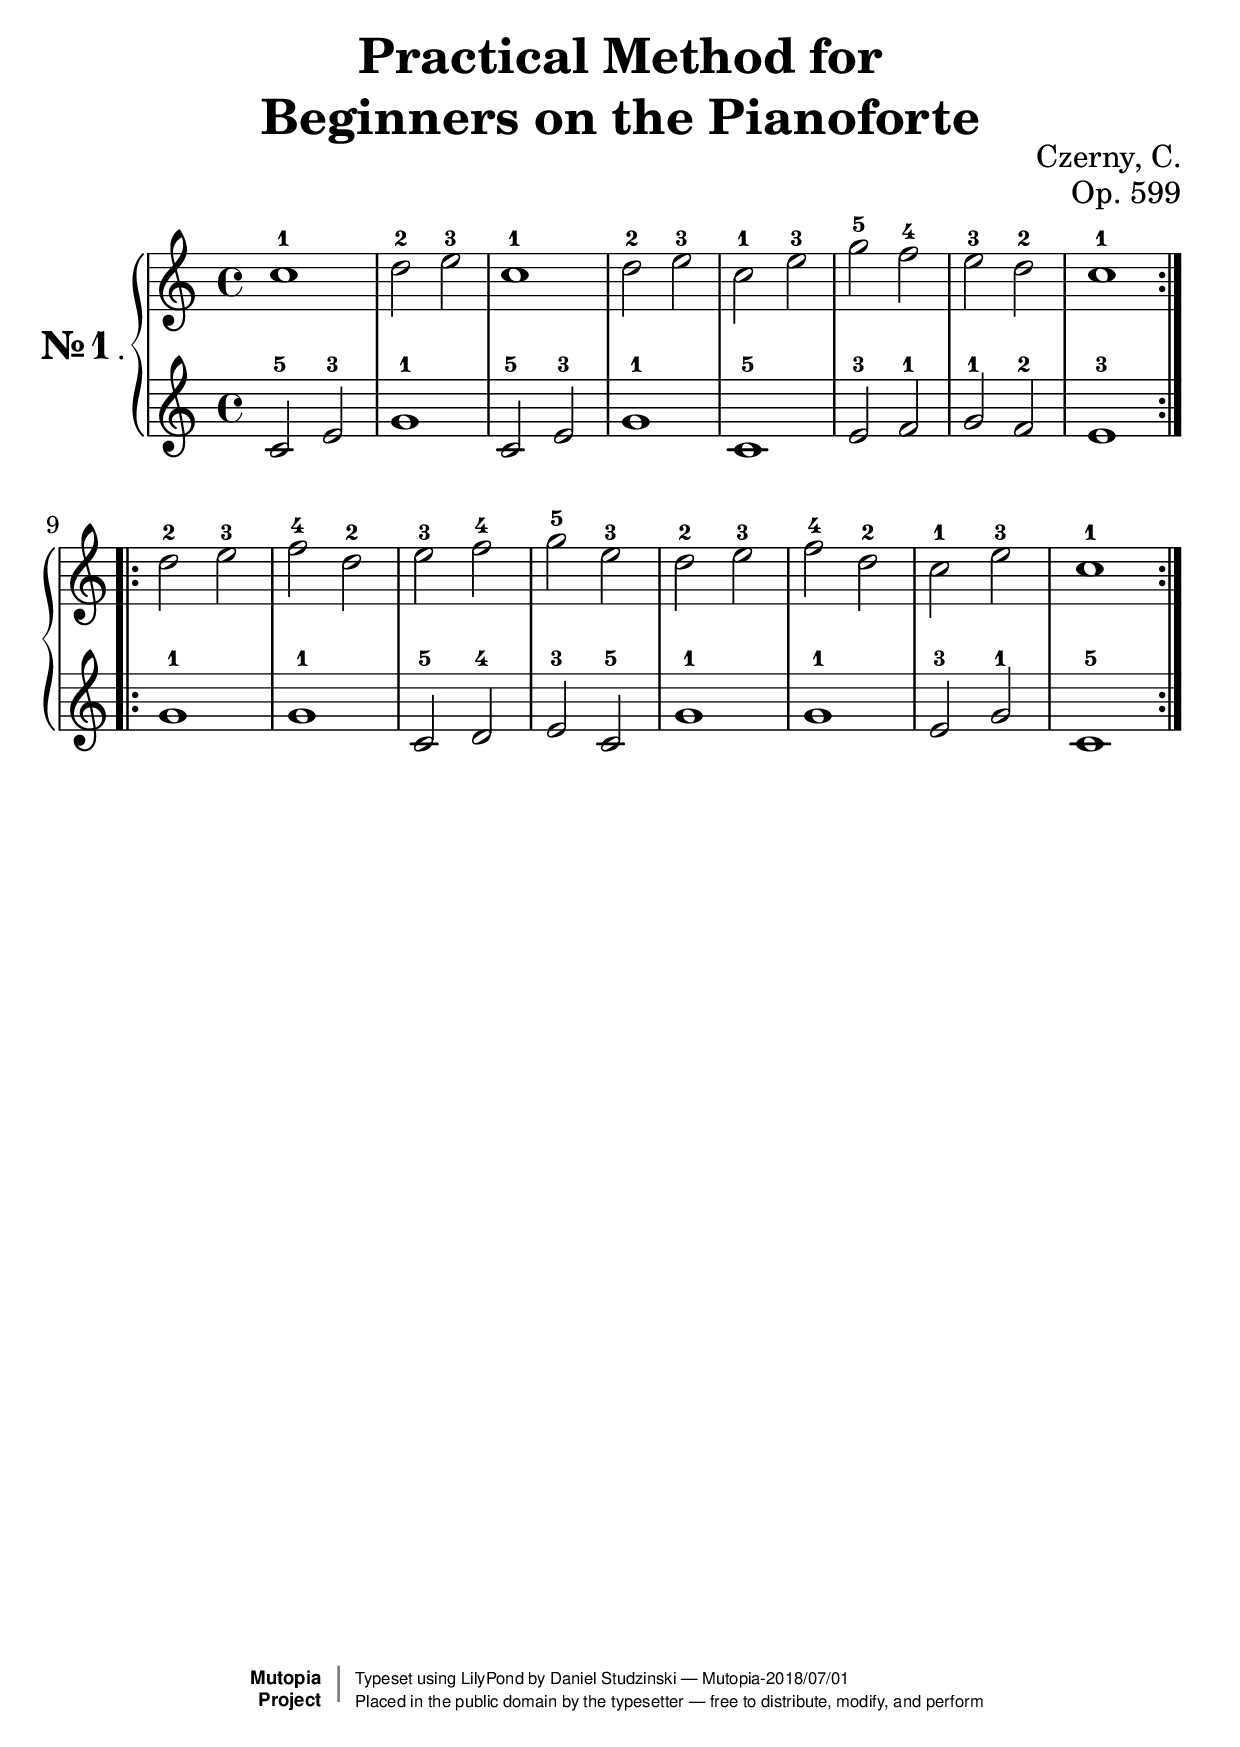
\version "2.19.82"


\include "english.ly"

\header {
    composer            = "Czerny, C."
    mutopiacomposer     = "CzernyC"

    title               = \markup {
      \center-column {
        \line { "Practical Method for"  }
        \line { "Beginners on the Pianoforte" }
        \italic \line {  }
      }
    }
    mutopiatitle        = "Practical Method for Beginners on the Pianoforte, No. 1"

    opus                = "Op. 599"
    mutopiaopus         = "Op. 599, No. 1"
    
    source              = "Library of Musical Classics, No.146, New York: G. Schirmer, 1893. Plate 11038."
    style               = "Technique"
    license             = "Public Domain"
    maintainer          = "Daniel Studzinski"
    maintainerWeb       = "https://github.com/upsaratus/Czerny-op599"
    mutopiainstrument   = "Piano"

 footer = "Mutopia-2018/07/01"
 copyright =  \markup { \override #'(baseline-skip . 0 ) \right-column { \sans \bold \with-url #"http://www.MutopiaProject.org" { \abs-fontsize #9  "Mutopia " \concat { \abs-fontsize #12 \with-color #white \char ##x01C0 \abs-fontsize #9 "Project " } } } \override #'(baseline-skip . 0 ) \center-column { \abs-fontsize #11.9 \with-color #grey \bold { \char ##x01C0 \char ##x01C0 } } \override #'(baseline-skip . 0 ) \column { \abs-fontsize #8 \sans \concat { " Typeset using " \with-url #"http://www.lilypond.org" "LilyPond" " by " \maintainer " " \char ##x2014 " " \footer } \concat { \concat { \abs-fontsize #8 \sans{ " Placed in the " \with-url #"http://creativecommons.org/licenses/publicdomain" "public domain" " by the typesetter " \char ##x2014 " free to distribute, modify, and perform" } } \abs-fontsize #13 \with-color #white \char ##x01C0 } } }
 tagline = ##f
}


%--------Definitions
global = {

  \key c \major
  %\numericTimeSignature 
  \time 4/4
}
#(set-global-staff-size 27)

RHI = \relative c'' {
  \voiceOne
  \clef treble
  \global
   
}  

RHII = \relative c'' {
  \voiceTwo
  \clef treble

\set fingeringOrientations = #'(up)
  c1^1                |
  d2^2 e^3              |
  c1^1                |
  d2^2 e^3              |
  c^1 e^3
  g^5 f^4 
  e^3 d^2
  c1^1 \bar ":..:" \break
  
  d2^2 e^3
  f^4 d^2
  e^3 f^4
  g^5 e^3
  d^2 e^3
  f^4 d^2
  c^1 e^3
  c1^1 \bar ":|."
  
  
}

LHI = \relative c' {
  \voiceThree
  \clef treble
  \global
  
  c2-5 e-3
  g1-1
  c,2-5 e-3
  g1-1
  c,-5
  e2-3 f-1
  g-1 f-2 
  e1-3
  
  g-1
  g-1
  c,2-5 d-4
  e-3 c-5
  g'1-1
  g-1
  e2-3 g-1
  c,1-5
  
}

LHII = \relative c' {
  \voiceFour
  \clef treble
  \global
} 


Dynamics = {
}


\score
{
  \new PianoStaff \with {
    instrumentName = \markup {
      \center-column {
        \line { \bold \huge { "№" } \number "1". }
        \line \large { }
        \italic \line {  }
      }
    }
    shortInstrumentName = ""
    midiInstrument = "acoustic grand"
  }
  <<
    \new Staff="RH"
    <<
      \new Voice = "RF"
      \RHI
      \new Voice= "RS"
      \RHII
    >>
    
    \new Staff="LH" 
    <<
      \new Voice = "LF"
      \LHI
      \new Voice= "LS"
      \LHII
    >>
  >>
  \layout { }
  \midi {\tempo 2 = 88 }
}
